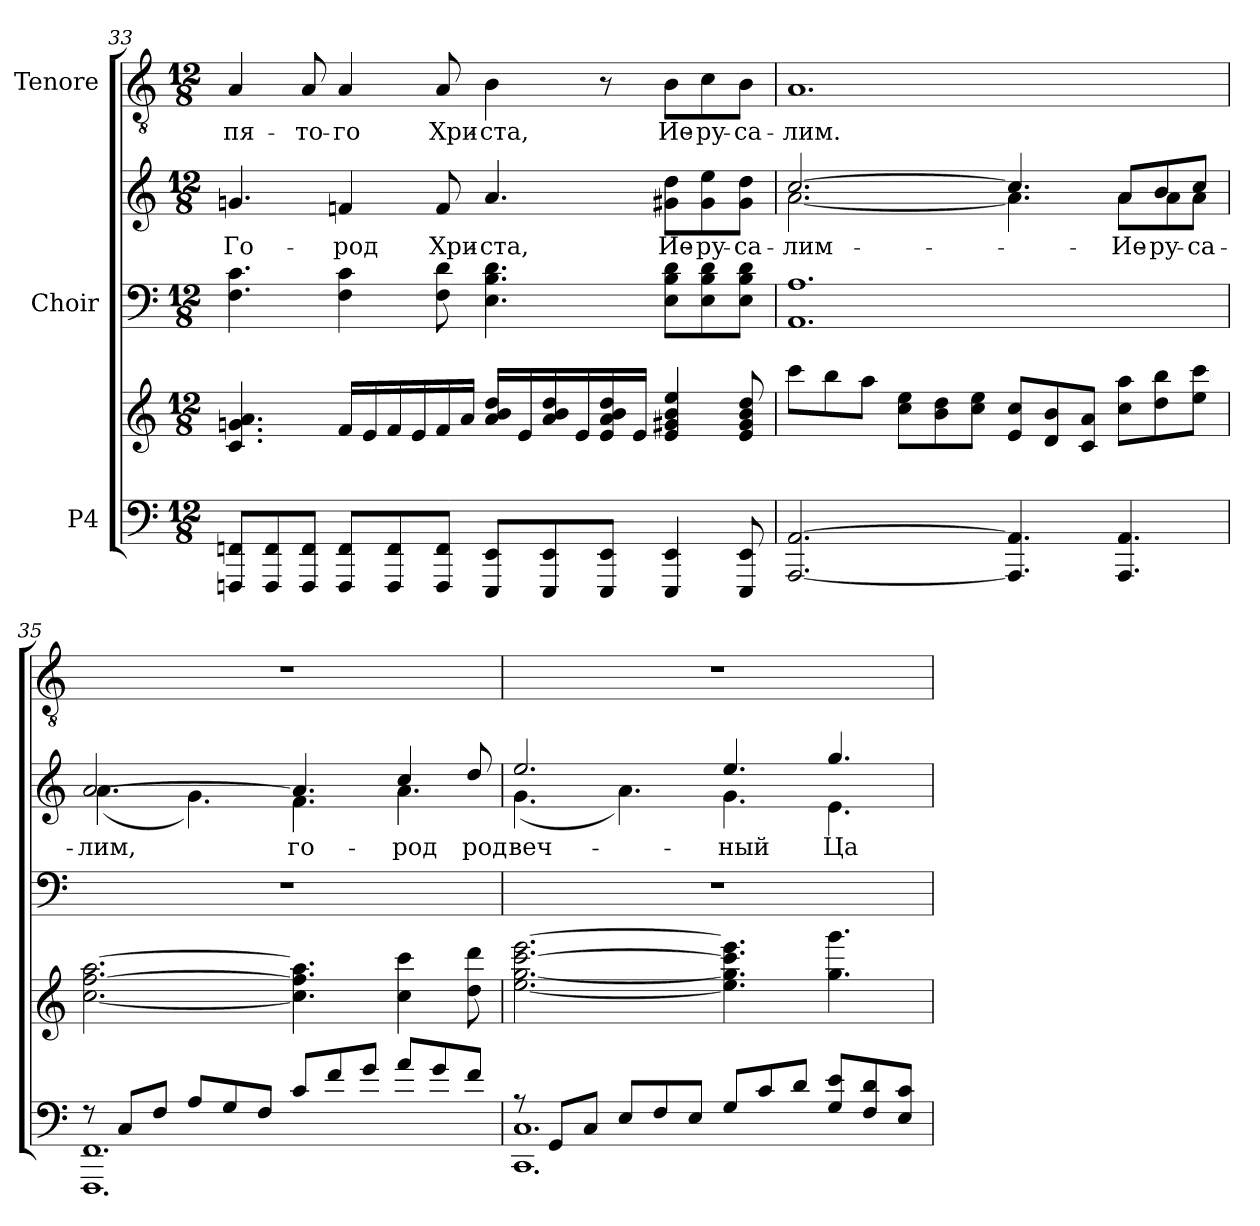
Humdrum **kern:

**kern	**kern	**kern	**kern	**text	**kern	**text
*part3	*part3	*part2	*part2	*part2	*part1	*part1
*staff5	*staff4	*staff3	*staff2	*staff2	*staff1	*staff1
*I"P4	*	*I"Choir	*	*	*I"Tenore	*
*clefF4	*clefG2	*clefF4	*clefG2	*	*clefGv2	*
*	*	*	*	*	*ITrd7c12	*
*k[]	*k[]	*k[]	*k[]	*	*k[]	*
*a:	*a:	*a:	*a:	*	*a:	*
*M12/8	*M12/8	*M12/8	*M12/8	*	*M12/8	*
=33	=33	=33	=33	=33	=33	=33
!	!	!	!	!LO:LY:b:color=#000000	!	!
!	!	!	!	!	!	!LO:LY:b:color=#000000
8FFFni/ 8FFniL	4.ci/ 4.gni 4.ai	4.Fi\ 4.ci	4.gni/	Го-	4AAi/	-пя-
8FFFi/ 8FFi	.	.	.	.	.	.
!	!	!	!	!	!	!LO:LY:b:color=#000000
8FFFi/ 8FFiJ	.	.	.	.	8AAi/	-то-
!	!	!	!	!LO:LY:b:color=#000000	!	!
!	!	!	!	!	!	!LO:LY:b:color=#000000
8FFFi/ 8FFiL	16fi/LL	4Fi\ 4ci	4fni/	-род	4AAi/	-го
.	16ei/	.	.	.	.	.
8FFFi/ 8FFi	16fi/	.	.	.	.	.
.	16ei/	.	.	.	.	.
!	!	!	!	!LO:LY:b:color=#000000	!	!
!	!	!	!	!	!	!LO:LY:b:color=#000000
8FFFi/ 8FFiJ	16fi/	8Fi\ 8di	8fi/	Хри-	8AAi/	Хри-
.	16ai/JJ	.	.	.	.	.
!	!	!	!	!LO:LY:b:color=#000000	!	!
!	!	!	!	!	!	!LO:LY:b:color=#000000
8EEEi/ 8EEiL	16ai/ 16bi 16ddiLL	4.Ei\ 4.Bi 4.di	4.ai/	-ста,	4BBi\	-ста,
.	16ei/	.	.	.	.	.
8EEEi/ 8EEi	16ai/ 16bi 16ddi	.	.	.	.	.
.	16ei/	.	.	.	.	.
8EEEi/ 8EEiJ	16ei/ 16ai 16bi 16ddi	.	.	.	8r	.
.	16ei/JJ	.	.	.	.	.
!	!	!	!	!LO:LY:b:color=#000000	!	!
!	!	!	!	!	!	!LO:LY:b:color=#000000
4EEEi/ 4EEi	4ei/ 4g#Xi 4bi 4eei	8Ei\ 8Bi 8diL	8g#Xi\ 8ddiL	Ие-	8BBi\L	Ие-
!	!	!	!	!LO:LY:b:color=#000000	!	!
!	!	!	!	!	!	!LO:LY:b:color=#000000
.	.	8Ei\ 8Bi 8di	8g#i\ 8eei	-ру-	8Ci\	-ру-
!	!	!	!	!LO:LY:b:color=#000000	!	!
!	!	!	!	!	!	!LO:LY:b:color=#000000
8EEEi/ 8EEi	8ei/ 8g#i 8bi 8ddi	8Ei\ 8Bi 8diJ	8g#i\ 8ddiJ	-са-	8BBi\J	-са-
!!LO:PB:g=z
=34	=34	=34	=34	=34	=34	=34
!	!	!	!	!LO:LY:b:color=#000000	!	!
*	*	*	*^	*	*	*
!	!	!	!	!	!	!	!LO:LY:b:color=#000000
[<2.AAAi/ [>2.AAi	8ccci\L	1.AAi 1.Ai	[>2.cci/	[<2.ai\	-лим-	1.AAi	-лим.
.	8bbi\	.	.	.	.	.	.
.	8aai\J	.	.	.	.	.	.
.	8cci\ 8eeiL	.	.	.	.	.	.
.	8bi\ 8ddi	.	.	.	.	.	.
.	8cci\ 8eeiJ	.	.	.	.	.	.
4.AAAi/] 4.AAi]	8ei/ 8cciL	.	4.cci/]	4.ai\]	.	.	.
.	8di/ 8bi	.	.	.	.	.	.
.	8ci/ 8aiJ	.	.	.	.	.	.
!	!	!	!	!	!LO:LY:b:color=#000000	!	!
4.AAAi/ 4.AAi	8cci\ 8aaiL	.	8ai/L	8ai\L	-Ие-	.	.
!	!	!	!	!	!LO:LY:b:color=#000000	!	!
.	8ddi\ 8bbi	.	8bi/	8ai\	-ру-	.	.
!	!	!	!	!	!LO:LY:b:color=#000000	!	!
.	8eei\ 8ccciJ	.	8cci/J	8ai\J	-са-	.	.
=35	=35	=35	=35	=35	=35	=35	=35
*^	*	*	*	*	*	*	*
!	!	!	!LO:N:vis=1	!	!	!	!	!
!	!	!	!	!	!	!LO:LY:b:color=#000000	!LO:N:vis=1	!
8r	1.FFFi 1.FFi	[<2.cci\ [>2.ffi [>2.aai	1.r	[>2.ai/	(4.ai\	-лим,	1.r	.
8Ci/L	.	.	.	.	.	.	.	.
8Fi/J	.	.	.	.	.	.	.	.
8Ai/L	.	.	.	.	4.gi\)	.	.	.
8Gi/	.	.	.	.	.	.	.	.
8Fi/J	.	.	.	.	.	.	.	.
!	!	!	!	!	!	!LO:LY:b:color=#000000	!	!
8ci/L	.	4.cci\] 4.ffi] 4.aai]	.	4.ai/]	4.fi\	го-	.	.
8fi/	.	.	.	.	.	.	.	.
8gi/J	.	.	.	.	.	.	.	.
!	!	!	!	!	!	!LO:LY:b:color=#000000	!	!
!	!	!	!	!	!	!LO:LY:b:color=#000000	!	!
8ai/L	.	4cci\ 4ccci	.	4cci/	4.ai\	-род	.	.
8gi/	.	.	.	.	.	.	.	.
!	!	!	!	!	!	!LO:LY:b:color=#000000	!	!
8fi/J	.	8ddi\ 8dddi	.	8ddi/	.	род	.	.
=36	=36	=36	=36	=36	=36	=36	=36	=36
!	!	!	!LO:N:vis=1	!	!	!	!	!
!	!	!	!	!	!	!LO:LY:b:color=#000000	!LO:N:vis=1	!
8r	1.CCi 1.Ci	[<2.eei\ [<2.ggi [>2.ccci [>2.eeei	1.r	2.eei/	(4.gi\	веч-	1.r	.
8GGi/L	.	.	.	.	.	.	.	.
8Ci/J	.	.	.	.	.	.	.	.
8Ei/L	.	.	.	.	4.ai\)	.	.	.
8Fi/	.	.	.	.	.	.	.	.
8Ei/J	.	.	.	.	.	.	.	.
!	!	!	!	!	!	!LO:LY:b:color=#000000	!	!
8Gi/L	.	4.eei\] 4.ggi] 4.ccci] 4.eeei]	.	4.eei/	4.gi\	-ный	.	.
8ci/	.	.	.	.	.	.	.	.
8di/J	.	.	.	.	.	.	.	.
!	!	!	!	!	!	!LO:LY:b:color=#000000	!	!
8Gi/ 8eiL	.	4.ggi\ 4.gggi	.	4.ggi/	4.ei\	Ца-	.	.
8Fi/ 8di	.	.	.	.	.	.	.	.
8Ei/ 8ciJ	.	.	.	.	.	.	.	.
*v	*v	*	*	*v	*v	*	*	*
=	=	=	=	=	=	=
*-	*-	*-	*-	*-	*-	*-
